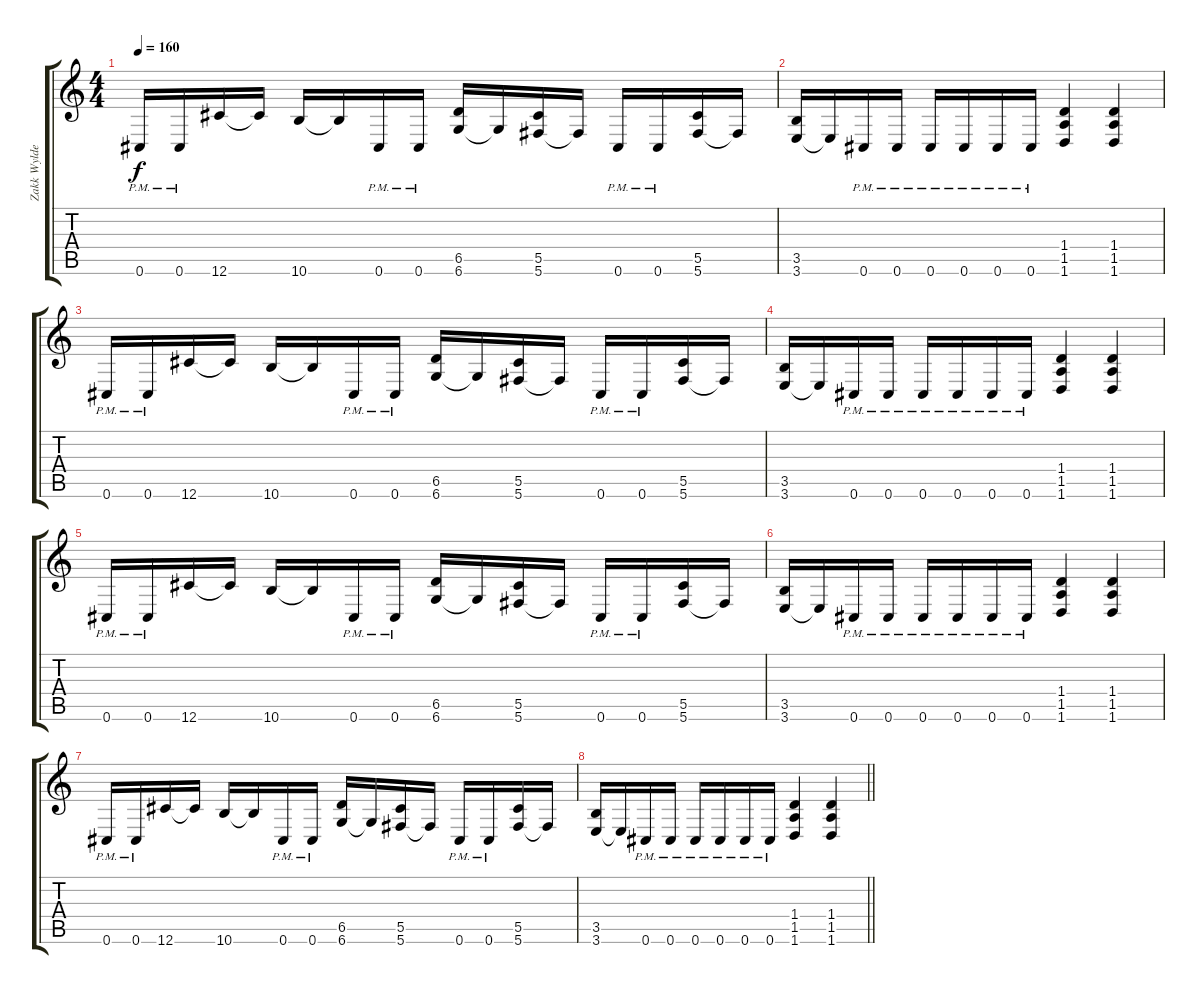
\track ("Zakk Wylde" "Zakk Wylde") {instrument distortionguitar}
\staff {score tabs}
\tuning (Eb4 Bb3 Gb3 Db3 Ab2 Db2) {hide}
\ts (4 4)
\tempo 160
\clef g2
\ks c
0.6{pm}.16{dy f} 0.6{pm}.16 12.6.16 12.6{t}.16 10.6.16 10.6{t}.16 0.6{pm}.16 0.6{pm}.16 (6.5 6.6).16 6.6{t}.16 (5.5 5.6).16 5.6{t}.16 0.6{pm}.16 0.6{pm}.16 (5.5 5.6).16 5.6{t}.16 |
(3.5 3.6).16 3.6{t}.16 0.6{pm}.16 0.6{pm}.16 0.6{pm}.16 0.6{pm}.16 0.6{pm}.16 0.6{pm}.16 (1.4 1.5 1.6).4 (1.4 1.5 1.6).4 |
0.6{pm}.16 0.6{pm}.16 12.6.16 12.6{t}.16 10.6.16 10.6{t}.16 0.6{pm}.16 0.6{pm}.16 (6.5 6.6).16 6.6{t}.16 (5.5 5.6).16 5.6{t}.16 0.6{pm}.16 0.6{pm}.16 (5.5 5.6).16 5.6{t}.16 |
(3.5 3.6).16 3.6{t}.16 0.6{pm}.16 0.6{pm}.16 0.6{pm}.16 0.6{pm}.16 0.6{pm}.16 0.6{pm}.16 (1.4 1.5 1.6).4 (1.4 1.5 1.6).4 |
0.6{pm}.16 0.6{pm}.16 12.6.16 12.6{t}.16 10.6.16 10.6{t}.16 0.6{pm}.16 0.6{pm}.16 (6.5 6.6).16 6.6{t}.16 (5.5 5.6).16 5.6{t}.16 0.6{pm}.16 0.6{pm}.16 (5.5 5.6).16 5.6{t}.16 |
(3.5 3.6).16 3.6{t}.16 0.6{pm}.16 0.6{pm}.16 0.6{pm}.16 0.6{pm}.16 0.6{pm}.16 0.6{pm}.16 (1.4 1.5 1.6).4 (1.4 1.5 1.6).4 |
0.6{pm}.16 0.6{pm}.16 12.6.16 12.6{t}.16 10.6.16 10.6{t}.16 0.6{pm}.16 0.6{pm}.16 (6.5 6.6).16 6.6{t}.16 (5.5 5.6).16 5.6{t}.16 0.6{pm}.16 0.6{pm}.16 (5.5 5.6).16 5.6{t}.16 |
\barLineRight lightlight
(3.5 3.6).16 3.6{t}.16 0.6{pm}.16 0.6{pm}.16 0.6{pm}.16 0.6{pm}.16 0.6{pm}.16 0.6{pm}.16 (1.4 1.5 1.6).4 (1.4 1.5 1.6).4
